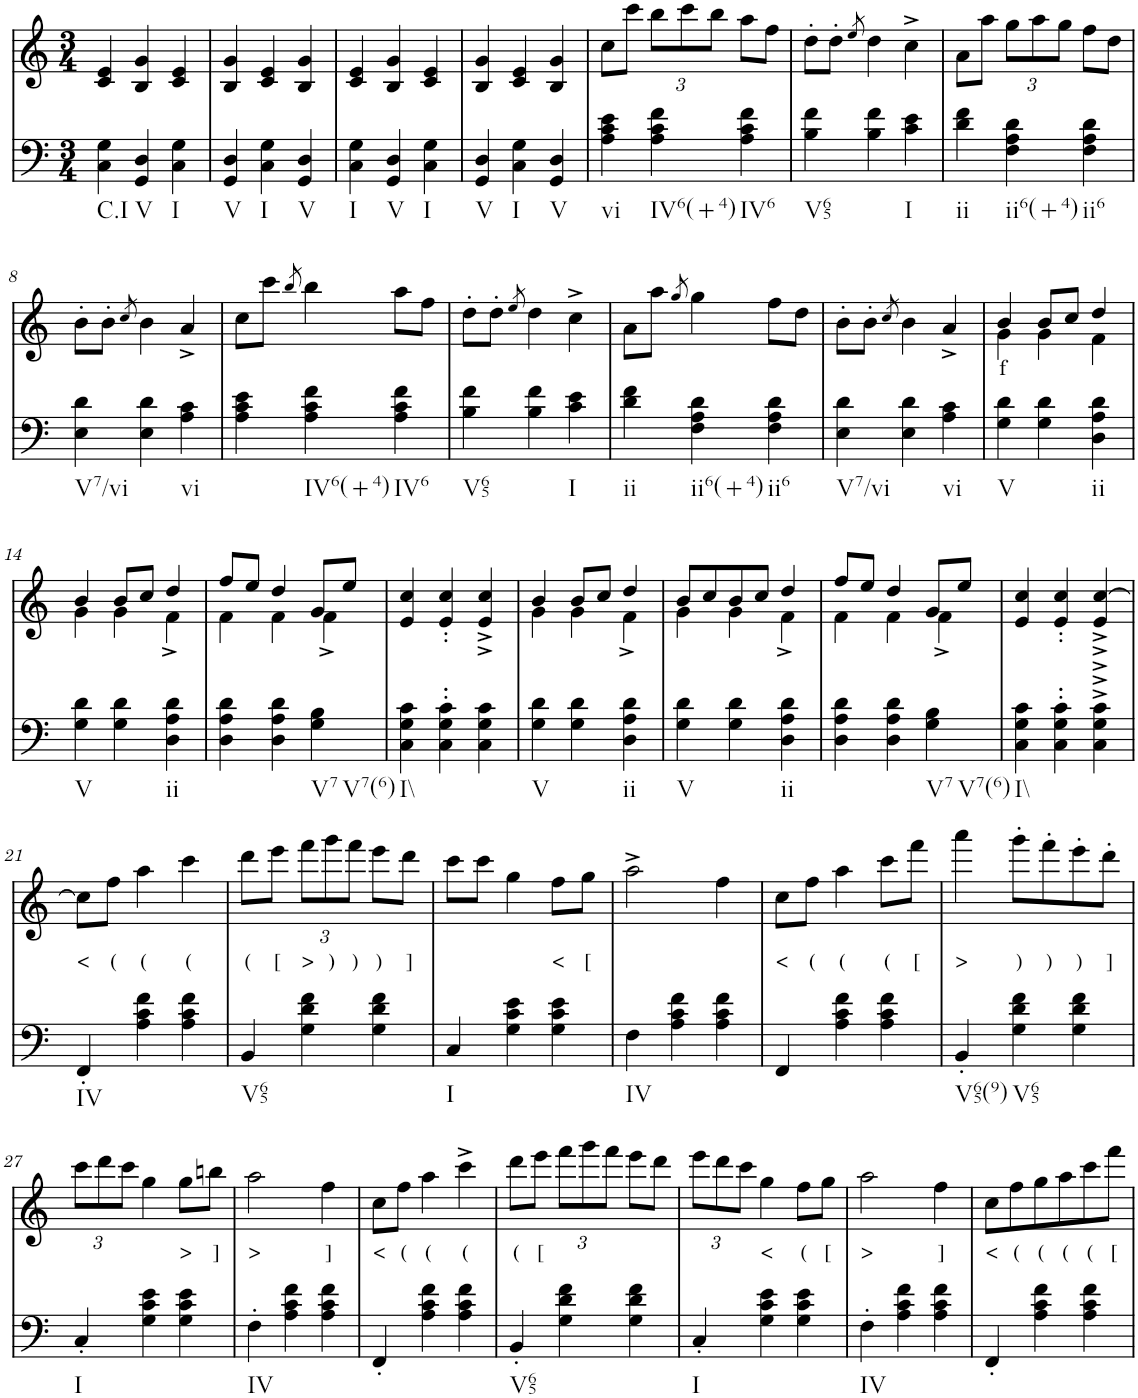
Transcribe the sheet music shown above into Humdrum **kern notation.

**kern	**kern	**text
*part2	*part1	*part1
*staff2	*staff1	*staff1
*I"Piano	*I"Piano	*
*I'Pno	*I'Pno	*
*clefF4	*clefG2	*
*k[]	*k[]	*
*M3/4	*M3/4	*
=1	=1	=1
!LO:TX:b:t=C.I	!	!
4C\ 4G\	4c/ 4e/	.
!LO:TX:b:t=V	!	!
4GG/ 4D/	4B/ 4g/	.
!LO:TX:b:t=I	!	!
4C\ 4G\	4c/ 4e/	.
=2	=2	=2
!LO:TX:b:t=V	!	!
4GG/ 4D/	4B/ 4g/	.
!LO:TX:b:t=I	!	!
4C\ 4G\	4c/ 4e/	.
!LO:TX:b:t=V	!	!
4GG/ 4D/	4B/ 4g/	.
=3	=3	=3
!LO:TX:b:t=I	!	!
4C\ 4G\	4c/ 4e/	.
!LO:TX:b:t=V	!	!
4GG/ 4D/	4B/ 4g/	.
!LO:TX:b:t=I	!	!
4C\ 4G\	4c/ 4e/	.
=4	=4	=4
!LO:TX:b:t=V	!	!
4GG/ 4D/	4B/ 4g/	.
!LO:TX:b:t=I	!	!
4C\ 4G\	4c/ 4e/	.
!LO:TX:b:t=V	!	!
4GG/ 4D/	4B/ 4g/	.
=5	=5	=5
!LO:TX:b:t=vi	!	!
4A\ 4c\ 4e\	8cc\L	.
.	8ccc\J	.
*	*Xbrackettup	*
!LO:TX:b:t=IV6(+4)	!	!
4A\ 4c\ 4f\	12bb\L	.
.	12ccc\	.
.	12bb\J	.
!LO:TX:b:t=IV6	!	!
4A\ 4c\ 4f\	8aa\L	.
.	8ff\J	.
=6	=6	=6
!LO:TX:b:t=V65	!	!
4B\ 4f\	8dd'\L	.
.	8dd'\J	.
.	8qee/	.
4B\ 4f\	4dd\	.
!LO:TX:b:t=I	!	!
4c\ 4e\	4cc^\	.
=7	=7	=7
!LO:TX:b:t=ii	!	!
4d\ 4f\	8a\L	.
.	8aa\J	.
!LO:TX:b:t=ii6(+4)	!	!
4F\ 4A\ 4d\	12gg\L	.
.	12aa\	.
.	12gg\J	.
!LO:TX:b:t=ii6	!	!
4F\ 4A\ 4d\	8ff\L	.
.	8dd\J	.
!!LO:LB:g=z
=8	=8	=8
!LO:TX:b:t=V7/vi	!	!
4E\ 4d\	8b'\L	.
.	8b'\J	.
.	8qcc/	.
4E\ 4d\	4b\	.
!LO:TX:b:t=vi	!	!
4A\ 4c\	4a^/	.
=9	=9	=9
4A\ 4c\ 4e\	8cc\L	.
.	8ccc\J	.
.	8qbb/	.
!LO:TX:b:t=IV6(+4)	!	!
4A\ 4c\ 4f\	4bb\	.
!LO:TX:b:t=IV6	!	!
4A\ 4c\ 4f\	8aa\L	.
.	8ff\J	.
=10	=10	=10
!LO:TX:b:t=V65	!	!
4B\ 4f\	8dd'\L	.
.	8dd'\J	.
.	8qee/	.
4B\ 4f\	4dd\	.
!LO:TX:b:t=I	!	!
4c\ 4e\	4cc^\	.
=11	=11	=11
!LO:TX:b:t=ii	!	!
4d\ 4f\	8a\L	.
.	8aa\J	.
.	8qgg/	.
!LO:TX:b:t=ii6(+4)	!	!
4F\ 4A\ 4d\	4gg\	.
!LO:TX:b:t=ii6	!	!
4F\ 4A\ 4d\	8ff\L	.
.	8dd\J	.
=12	=12	=12
!LO:TX:b:t=V7/vi	!	!
4E\ 4d\	8b'\L	.
.	8b'\J	.
.	8qcc/	.
4E\ 4d\	4b\	.
!LO:TX:b:t=vi	!	!
4A\ 4c\	4a^/	.
=13	=13	=13
*	*^	*
!LO:TX:b:t=V	!	!	!
!	!	!	!LO:LY:b
4G\ 4d\	4b/	4g\	f
4G\ 4d\	8b/L	4g\	.
.	8cc/J	.	.
!LO:TX:b:t=ii	!	!	!
4D\ 4A\ 4d\	4dd/	4f\	.
!!LO:LB:g=z	!!
=14	=14	=14	=14
!LO:TX:b:t=V	!	!	!
4G\ 4d\	4b/	4g\	.
4G\ 4d\	8b/L	4g\	.
.	8cc/J	.	.
!LO:TX:b:t=ii	!	!	!
4D\ 4A\ 4d\	4dd/	4f^\	.
=15	=15	=15	=15
4D\ 4A\ 4d\	8ff/L	4f\	.
.	8ee/J	.	.
4D\ 4A\ 4d\	4dd/	4f\	.
!LO:TX:b:t=V7	!	!	!
!LO:TX:b:t=V7(6)	!	!	!
4G\ 4B\	8g/L	4f^\	.
.	8ee/J	.	.
*	*v	*v	*
=16	=16	=16
!LO:TX:b:t=I\\	!	!
4C\ 4G\ 4c\	4e/ 4cc/	.
4C\' 4G\' 4c\'	4e/' 4cc/'	.
4C\ 4G\ 4c\	4e/^ 4cc/^	.
=17	=17	=17
*	*^	*
!LO:TX:b:t=V	!	!	!
4G\ 4d\	4b/	4g\	.
4G\ 4d\	8b/L	4g\	.
.	8cc/J	.	.
!LO:TX:b:t=ii	!	!	!
4D\ 4A\ 4d\	4dd/	4f^\	.
=18	=18	=18	=18
!LO:TX:b:t=V	!	!	!
4G\ 4d\	8b/L	4g\	.
.	8cc/	.	.
4G\ 4d\	8b/	4g\	.
.	8cc/J	.	.
!LO:TX:b:t=ii	!	!	!
4D\ 4A\ 4d\	4dd/	4f^\	.
=19	=19	=19	=19
4D\ 4A\ 4d\	8ff/L	4f\	.
.	8ee/J	.	.
4D\ 4A\ 4d\	4dd/	4f\	.
!LO:TX:b:t=V7	!	!	!
!LO:TX:b:t=V7(6)	!	!	!
4G\ 4B\	8g/L	4f^\	.
.	8ee/J	.	.
*	*v	*v	*
=20	=20	=20
!LO:TX:b:t=I\\	!	!
4C\ 4G\ 4c\	4e/ 4cc/	.
4C\' 4G\' 4c\'	4e/' 4cc/'	.
4C\^ 4G\^ 4c\^	4e/^ [4cc/^	.
!!LO:LB:g=z
=21	=21	=21
!LO:TX:b:t=IV	!	!
!	!	!LO:LY:b
4FF'/	8cc\L]	<
!	!	!LO:LY:b
.	8ff\J	(
!	!	!LO:LY:b
4A\ 4c\ 4f\	4aa\	(
!	!	!LO:LY:b
4A\ 4c\ 4f\	4ccc\	(
=22	=22	=22
!LO:TX:b:t=V65	!	!
!	!	!LO:LY:b
4BB/	8ddd\L	(
!	!	!LO:LY:b
.	8eee\J	[
!	!	!LO:LY:b
4G\ 4d\ 4f\	12fff\L	>
!	!	!LO:LY:b
.	12ggg\	)
!	!	!LO:LY:b
.	12fff\J	)
!	!	!LO:LY:b
4G\ 4d\ 4f\	8eee\L	)
!	!	!LO:LY:b
.	8ddd\J	]
=23	=23	=23
!LO:TX:b:t=I	!	!
4C/	8ccc\L	.
.	8ccc\J	.
4G\ 4c\ 4e\	4gg\	.
!	!	!LO:LY:b
4G\ 4c\ 4e\	8ff\L	<
!	!	!LO:LY:b
.	8gg\J	[
=24	=24	=24
!LO:TX:b:t=IV	!	!
4F\	2aa^\	.
4A\ 4c\ 4f\	.	.
4A\ 4c\ 4f\	4ff\	.
=25	=25	=25
!	!	!LO:LY:b
4FF/	8cc\L	<
!	!	!LO:LY:b
.	8ff\J	(
!	!	!LO:LY:b
4A\ 4c\ 4f\	4aa\	(
!	!	!LO:LY:b
4A\ 4c\ 4f\	8ccc\L	(
!	!	!LO:LY:b
.	8fff\J	[
=26	=26	=26
!LO:TX:b:t=V65(9)	!	!
!	!	!LO:LY:b
4BB'/	4aaa\	>
!LO:TX:b:t=V65	!	!
!	!	!LO:LY:b
4G\ 4d\ 4f\	8ggg'\L	)
!	!	!LO:LY:b
.	8fff'\	)
!	!	!LO:LY:b
4G\ 4d\ 4f\	8eee'\	)
!	!	!LO:LY:b
.	8ddd'\J	]
!!LO:LB:g=z
=27	=27	=27
!LO:TX:b:t=I	!	!
4C'/	12ccc\L	.
.	12ddd\	.
.	12ccc\J	.
4G\ 4c\ 4e\	4gg\	.
!	!	!LO:LY:b
4G\ 4c\ 4e\	8gg\L	>
!	!	!LO:LY:b
.	8bbn\J	]
=28	=28	=28
!LO:TX:b:t=IV	!	!
!	!	!LO:LY:b
4F'\	2aa\	>
4A\ 4c\ 4f\	.	.
!	!	!LO:LY:b
4A\ 4c\ 4f\	4ff\	]
=29	=29	=29
!	!	!LO:LY:b
4FF'/	8cc\L	<
!	!	!LO:LY:b
.	8ff\J	(
!	!	!LO:LY:b
4A\ 4c\ 4f\	4aa\	(
!	!	!LO:LY:b
4A\ 4c\ 4f\	4ccc^\	(
=30	=30	=30
!LO:TX:b:t=V65	!	!
!	!	!LO:LY:b
4BB'/	8ddd\L	(
!	!	!LO:LY:b
.	8eee\J	[
4G\ 4d\ 4f\	12fff\L	.
.	12ggg\	.
.	12fff\J	.
4G\ 4d\ 4f\	8eee\L	.
.	8ddd\J	.
=31	=31	=31
!LO:TX:b:t=I	!	!
4C'/	12eee\L	.
.	12ddd\	.
.	12ccc\J	.
!	!	!LO:LY:b
4G\ 4c\ 4e\	4gg\	<
!	!	!LO:LY:b
4G\ 4c\ 4e\	8ff\L	(
!	!	!LO:LY:b
.	8gg\J	[
=32	=32	=32
!LO:TX:b:t=IV	!	!
!	!	!LO:LY:b
4F'\	2aa\	>
4A\ 4c\ 4f\	.	.
!	!	!LO:LY:b
4A\ 4c\ 4f\	4ff\	]
=33	=33	=33
!	!	!LO:LY:b
4FF'/	8cc\L	<
!	!	!LO:LY:b
.	8ff\	(
!	!	!LO:LY:b
4A\ 4c\ 4f\	8gg\	(
!	!	!LO:LY:b
.	8aa\	(
!	!	!LO:LY:b
4A\ 4c\ 4f\	8ccc\	(
!	!	!LO:LY:b
.	8fff\J	[
=	=	=
*-	*-	*-
